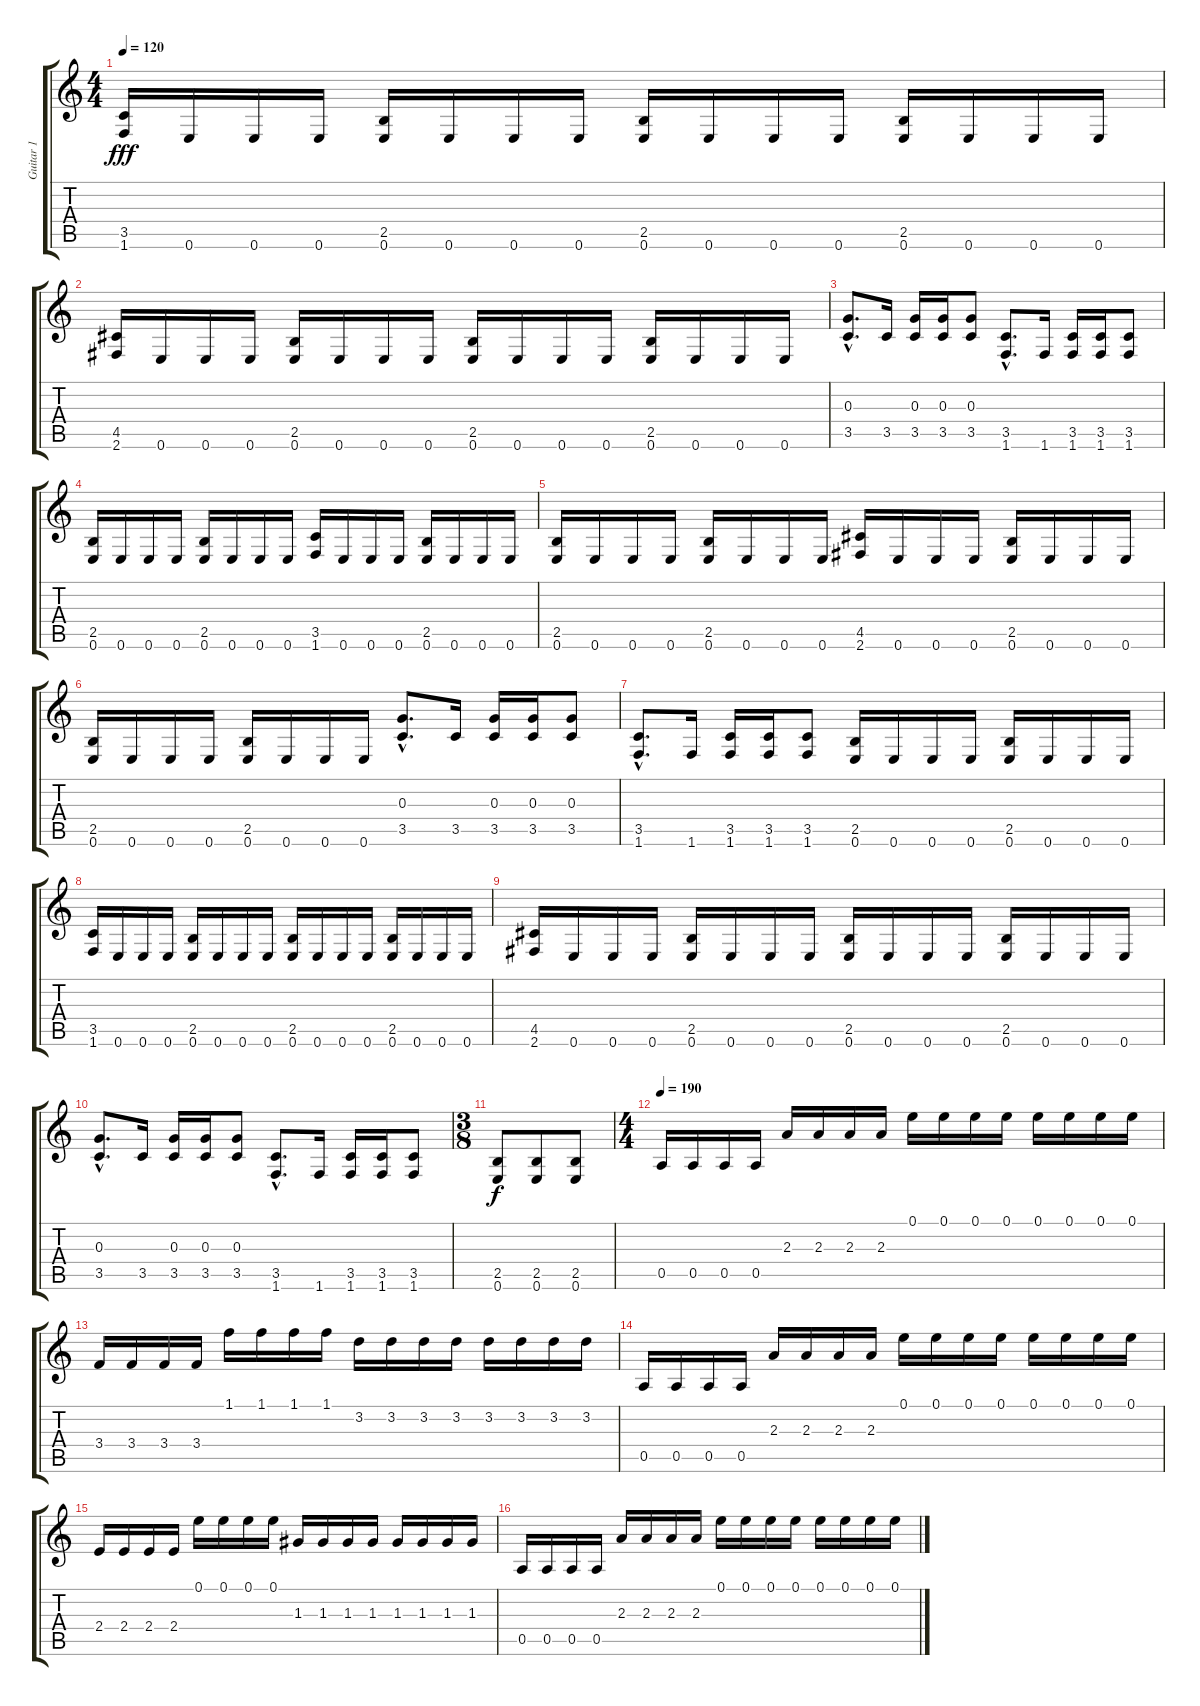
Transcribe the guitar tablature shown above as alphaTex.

\track ("Guitar 1" "Guitar 1") {instrument distortionguitar}
\staff {score tabs}
\tuning (E4 B3 G3 D3 A2 E2) {hide}
\ts (4 4)
\tempo 120
\clef g2
\ks c
(3.5 1.6).16{dy fff} 0.6.16 0.6.16 0.6.16 (2.5 0.6).16 0.6.16 0.6.16 0.6.16 (2.5 0.6).16 0.6.16 0.6.16 0.6.16 (2.5 0.6).16 0.6.16 0.6.16 0.6.16 |
(4.5 2.6).16 0.6.16 0.6.16 0.6.16 (2.5 0.6).16 0.6.16 0.6.16 0.6.16 (2.5 0.6).16 0.6.16 0.6.16 0.6.16 (2.5 0.6).16 0.6.16 0.6.16 0.6.16 |
(0.3{hac} 3.5{hac}).8{d} 3.5.16 (0.3 3.5).16 (0.3 3.5).16 (0.3 3.5).8 (3.5{hac} 1.6{hac}).8{d} 1.6.16 (3.5 1.6).16 (3.5 1.6).16 (3.5 1.6).8 |
(2.5 0.6).16 0.6.16 0.6.16 0.6.16 (2.5 0.6).16 0.6.16 0.6.16 0.6.16 (3.5 1.6).16 0.6.16 0.6.16 0.6.16 (2.5 0.6).16 0.6.16 0.6.16 0.6.16 |
(2.5 0.6).16 0.6.16 0.6.16 0.6.16 (2.5 0.6).16 0.6.16 0.6.16 0.6.16 (4.5 2.6).16 0.6.16 0.6.16 0.6.16 (2.5 0.6).16 0.6.16 0.6.16 0.6.16 |
(2.5 0.6).16 0.6.16 0.6.16 0.6.16 (2.5 0.6).16 0.6.16 0.6.16 0.6.16 (0.3{hac} 3.5{hac}).8{d} 3.5.16 (0.3 3.5).16 (0.3 3.5).16 (0.3 3.5).8 |
(3.5{hac} 1.6{hac}).8{d} 1.6.16 (3.5 1.6).16 (3.5 1.6).16 (3.5 1.6).8 (2.5 0.6).16 0.6.16 0.6.16 0.6.16 (2.5 0.6).16 0.6.16 0.6.16 0.6.16 |
(3.5 1.6).16 0.6.16 0.6.16 0.6.16 (2.5 0.6).16 0.6.16 0.6.16 0.6.16 (2.5 0.6).16 0.6.16 0.6.16 0.6.16 (2.5 0.6).16 0.6.16 0.6.16 0.6.16 |
(4.5 2.6).16 0.6.16 0.6.16 0.6.16 (2.5 0.6).16 0.6.16 0.6.16 0.6.16 (2.5 0.6).16 0.6.16 0.6.16 0.6.16 (2.5 0.6).16 0.6.16 0.6.16 0.6.16 |
(0.3{hac} 3.5{hac}).8{d} 3.5.16 (0.3 3.5).16 (0.3 3.5).16 (0.3 3.5).8 (3.5{hac} 1.6{hac}).8{d} 1.6.16 (3.5 1.6).16 (3.5 1.6).16 (3.5 1.6).8 |
\ts (3 8)
(2.5 0.6).8{dy f} (2.5 0.6).8 (2.5 0.6).8 |
\ts (4 4)
\tempo 190
0.5.16 0.5.16 0.5.16 0.5.16 2.3.16 2.3.16 2.3.16 2.3.16 0.1.16 0.1.16 0.1.16 0.1.16 0.1.16 0.1.16 0.1.16 0.1.16 |
3.4.16 3.4.16 3.4.16 3.4.16 1.1.16 1.1.16 1.1.16 1.1.16 3.2.16 3.2.16 3.2.16 3.2.16 3.2.16 3.2.16 3.2.16 3.2.16 |
0.5.16 0.5.16 0.5.16 0.5.16 2.3.16 2.3.16 2.3.16 2.3.16 0.1.16 0.1.16 0.1.16 0.1.16 0.1.16 0.1.16 0.1.16 0.1.16 |
2.4.16 2.4.16 2.4.16 2.4.16 0.1.16 0.1.16 0.1.16 0.1.16 1.3.16 1.3.16 1.3.16 1.3.16 1.3.16 1.3.16 1.3.16 1.3.16 |
0.5.16 0.5.16 0.5.16 0.5.16 2.3.16 2.3.16 2.3.16 2.3.16 0.1.16 0.1.16 0.1.16 0.1.16 0.1.16 0.1.16 0.1.16 0.1.16
